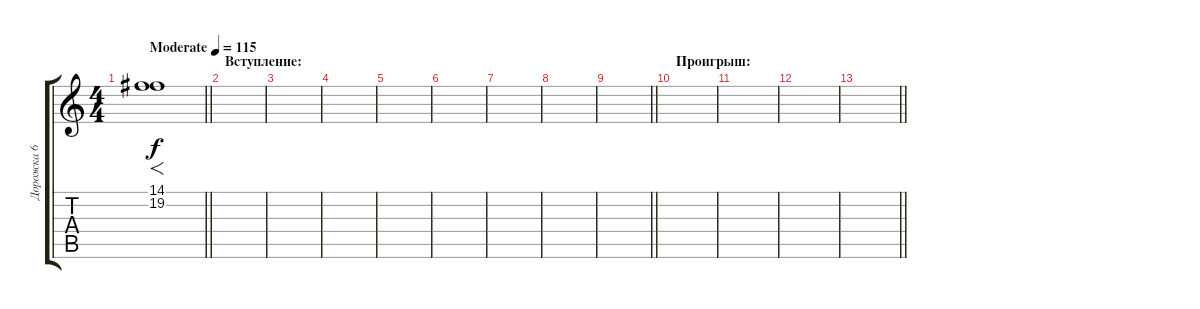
\track ("Дорожка 6" "Дорожка 6") {instrument celesta}
\staff {score tabs}
\tuning (E4 B3 G3 D3 A2 E2) {hide}
\ts (4 4)
\tempo (115 "Moderate")
\clef g2
\barLineRight lightlight
\ks c
(14.1 19.2).1{f dy f volume 16 balance 13 instrument seashore} |
\section ("" "Вступление:")
|
|
|
|
|
|
|
\barLineRight lightlight
|
\section ("" "Проигрыш:")
|
|
|
\barLineRight lightlight
